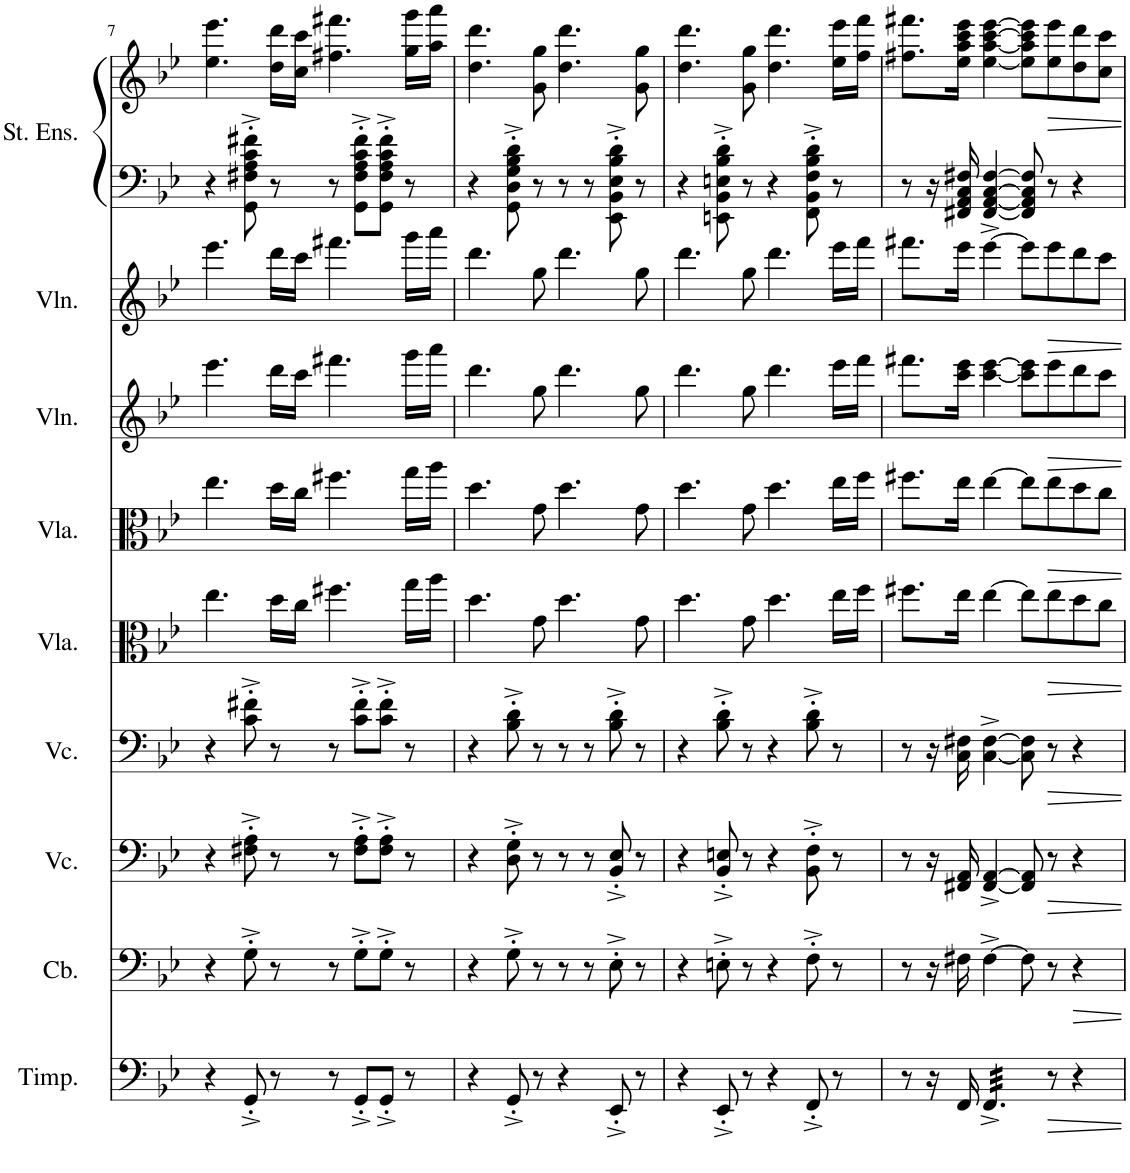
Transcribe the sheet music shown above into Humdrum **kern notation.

**kern	**kern	**kern	**kern	**kern	**kern	**kern	**kern	**kern	**kern
*part9	*part8	*part7	*part6	*part5	*part4	*part3	*part2	*part1	*part1
*staff10	*staff9	*staff8	*staff7	*staff6	*staff5	*staff4	*staff3	*staff2	*staff1
*I"Timpani	*I"Contrabass	*I"Cello 2	*I"Cello 1	*I"Viola 2	*I"Viola	*I"Violin 2	*I"Violin	*I"Strings	*
*I'Timp.	*I'Cb.	*	*	*I'Vla.	*I'Vla.	*I'Vln.	*I'Vln.	*	*
!!LO:PB:g=z
*clefF4	*clefF4	*clefF4	*clefF4	*clefC3	*clefC3	*clefG2	*clefG2	*clefF4	*clefG2
*	*Trd7c12	*	*	*	*	*	*	*	*
*k[b-e-]	*k[b-e-]	*k[b-e-]	*k[b-e-]	*k[b-e-]	*k[b-e-]	*k[b-e-]	*k[b-e-]	*k[b-e-]	*k[b-e-]
*M4/4	*M4/4	*M4/4	*M4/4	*M4/4	*M4/4	*M4/4	*M4/4	*M4/4	*M4/4
=7	=7	=7	=7	=7	=7	=7	=7	=7	=7
4r	4r	4r	4r	4.ee-\	4.ee-\	4.eee-\	4.eee-\	4r	4.ee-\ 4.eee-\
8GG'^/	8G'^\	8F#X\'^ 8A\'^	8c\'^ 8f#X\'^	.	.	.	.	8GG\'^ 8F#X\'^ 8A\'^ 8c\'^ 8f#X\'^	.
8r	8r	8r	8r	16dd\LL	16dd\LL	16ddd\LL	16ddd\LL	8r	16dd\ 16ddd\LL
.	.	.	.	16cc\JJ	16cc\JJ	16ccc\JJ	16ccc\JJ	.	16cc\ 16ccc\JJ
8r	8r	8r	8r	4.ff#X\	4.ff#X\	4.fff#X\	4.fff#X\	8r	4.ff#X\ 4.fff#X\
8GG'^/L	8G'^\L	8F#\'^ 8A\'^L	8c\'^ 8f#\'^L	.	.	.	.	8GG\'^ 8F#\'^ 8A\'^ 8c\'^ 8f#\'^L	.
8GG'^/J	8G'^\J	8F#\'^ 8A\'^J	8c\'^ 8f#\'^J	.	.	.	.	8GG\'^ 8F#\'^ 8A\'^ 8c\'^ 8f#\'^J	.
8r	8r	8r	8r	16gg\LL	16gg\LL	16ggg\LL	16ggg\LL	8r	16gg\ 16ggg\LL
.	.	.	.	16aa\JJ	16aa\JJ	16aaa\JJ	16aaa\JJ	.	16aa\ 16aaa\JJ
=8	=8	=8	=8	=8	=8	=8	=8	=8	=8
4r	4r	4r	4r	4.dd\	4.dd\	4.ddd\	4.ddd\	4r	4.dd\ 4.ddd\
8GG'^/	8G'^\	8D\'^ 8G\'^	8B-\'^ 8d\'^	.	.	.	.	8GG\'^ 8D\'^ 8G\'^ 8B-\'^ 8d\'^	.
8r	8r	8r	8r	8g\	8g\	8gg\	8gg\	8r	8g\ 8gg\
4r	8r	8r	8r	4.dd\	4.dd\	4.ddd\	4.ddd\	8r	4.dd\ 4.ddd\
.	8r	8r	8r	.	.	.	.	8r	.
8EE-'^/	8E-'^\	8BB-/'^ 8E-/'^	8B-\'^ 8d\'^	.	.	.	.	8EE-\'^ 8BB-\'^ 8E-\'^ 8B-\'^ 8d\'^	.
8r	8r	8r	8r	8g\	8g\	8gg\	8gg\	8r	8g\ 8gg\
=9	=9	=9	=9	=9	=9	=9	=9	=9	=9
4r	4r	4r	4r	4.dd\	4.dd\	4.ddd\	4.ddd\	4r	4.dd\ 4.ddd\
8EE-'^/	8En'^\	8BB-/'^ 8En/'^	8B-\'^ 8d\'^	.	.	.	.	8EEn\'^ 8BB-\'^ 8En\'^ 8B-\'^ 8d\'^	.
8r	8r	8r	8r	8g\	8g\	8gg\	8gg\	8r	8g\ 8gg\
4r	4r	4r	4r	4.dd\	4.dd\	4.ddd\	4.ddd\	4r	4.dd\ 4.ddd\
8FF'^/	8F'^\	8BB-\'^ 8F\'^	8B-\'^ 8d\'^	.	.	.	.	8FF\'^ 8BB-\'^ 8F\'^ 8B-\'^ 8d\'^	.
8r	8r	8r	8r	16ee-\LL	16ee-\LL	16eee-\LL	16eee-\LL	8r	16ee-\ 16eee-\LL
.	.	.	.	16ff\JJ	16ff\JJ	16fff\JJ	16fff\JJ	.	16ff\ 16fff\JJ
=10	=10	=10	=10	=10	=10	=10	=10	=10	=10
8r	8r	8r	8r	8.ff#X\L	8.ff#X\L	8.fff#X\L	8.fff#X\L	8r	8.ff#X\ 8.fff#X\L
16r	16r	16r	16r	.	.	.	.	16r	.
16FF/	16F#X\	16FF#X/ 16AA/	16C\ 16F#X\	16ee-\Jk	16ee-\Jk	16ccc\ 16eee-\Jk	16eee-\Jk	16FF#X/ 16AA/ 16C/ 16F#X/	16ee-\ 16aa\ 16ccc\ 16eee-\Jk
*tremolo	*	*	*	*	*	*	*	*	*
32FF^/LLL	[4F#^\	[4FF#/^ [4AA/^	[4C\^ [4F#\^	[4ee-\	[4ee-\	[4ccc\ [4eee-\	[4eee-\	[4FF#/^ [4AA/^ [4C/^ [4F#/^	[4ee-\ [4aa\ [4ccc\ [4eee-\
32FF^/	.	.	.	.	.	.	.	.	.
32FF^/	.	.	.	.	.	.	.	.	.
32FF^/	.	.	.	.	.	.	.	.	.
32FF^/	.	.	.	.	.	.	.	.	.
32FF^/	.	.	.	.	.	.	.	.	.
32FF^/	.	.	.	.	.	.	.	.	.
32FF^/	.	.	.	.	.	.	.	.	.
32FF^/	8F#\]	8FF#/] 8AA/]	8C\] 8F#\]	8ee-\L]	8ee-\L]	8ccc\] 8eee-\]L	8eee-\L]	8FF#/] 8AA/] 8C/] 8F#/]	8ee-\] 8aa\] 8ccc\] 8eee-\]L
32FF^/	.	.	.	.	.	.	.	.	.
32FF^/	.	.	.	.	.	.	.	.	.
32FF^/JJJ	.	.	.	.	.	.	.	.	.
*Xtremolo	*	*	*	*	*	*	*	*	*
8r	8r	8r	8r	8ee-\	8ee-\	8eee-\	8eee-\	8r	8ee-\ 8eee-\
4r	4r	4r	4r	8dd\	8dd\	8ddd\	8ddd\	4r	8dd\ 8ddd\
.	.	.	.	8cc\J	8cc\J	8ccc\J	8ccc\J	.	8cc\ 8ccc\J
=	=	=	=	=	=	=	=	=	=
*-	*-	*-	*-	*-	*-	*-	*-	*-	*-
